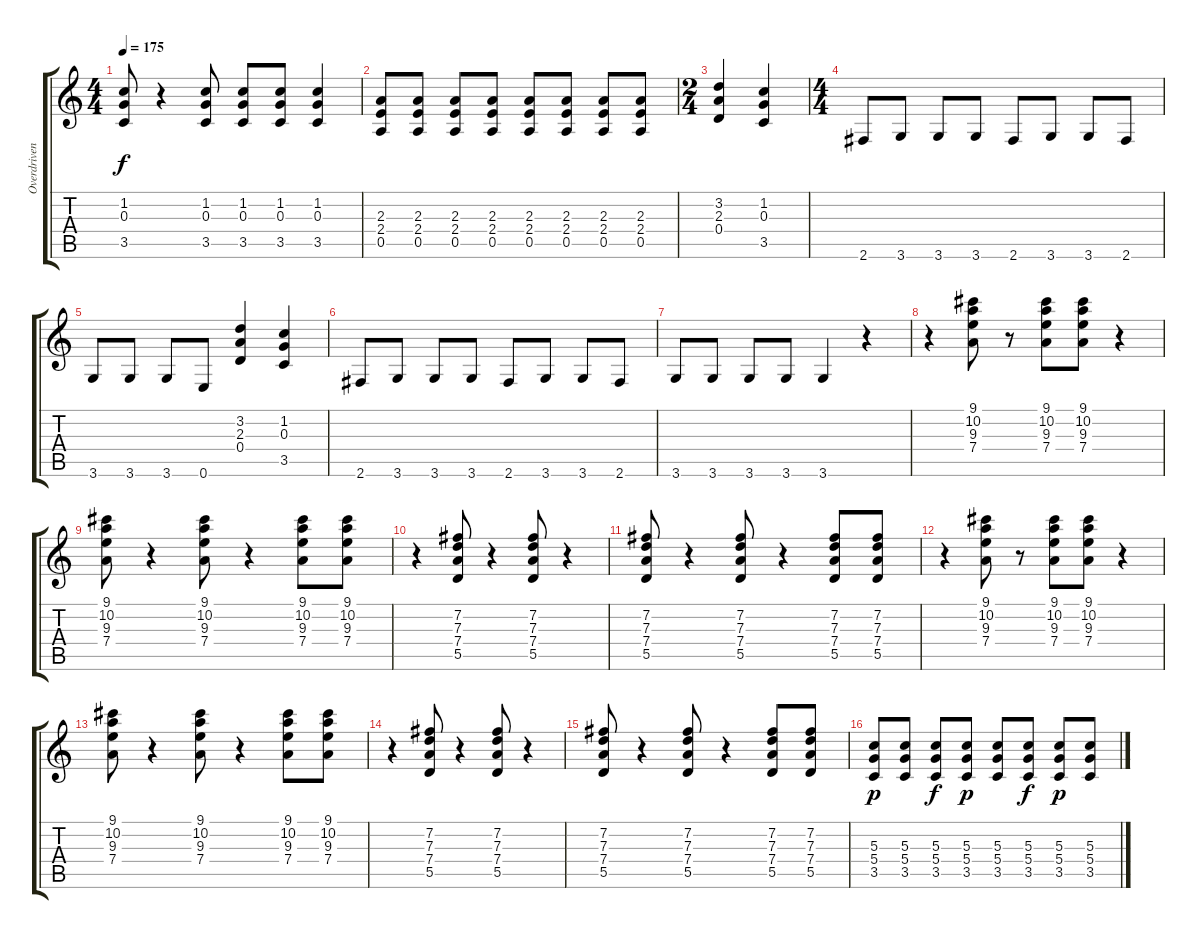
\track ("Overdriven" "Overdriven") {instrument overdrivenguitar}
\staff {score tabs}
\tuning (E4 B3 G3 D3 A2 E2) {hide}
\ts (4 4)
\tempo 175
\clef g2
\ks c
(1.2 0.3 3.5).8{dy f} r.4 (1.2 0.3 3.5).8 (1.2 0.3 3.5).8 (1.2 0.3 3.5).8 (1.2 0.3 3.5).4 |
(2.3 2.4 0.5).8 (2.3 2.4 0.5).8 (2.3 2.4 0.5).8 (2.3 2.4 0.5).8 (2.3 2.4 0.5).8 (2.3 2.4 0.5).8 (2.3 2.4 0.5).8 (2.3 2.4 0.5).8 |
\ts (2 4)
(3.2 2.3 0.4).4 (1.2 0.3 3.5).4 |
\ts (4 4)
2.6.8 3.6.8 3.6.8 3.6.8 2.6.8 3.6.8 3.6.8 2.6.8 |
3.6.8 3.6.8 3.6.8 0.6.8 (3.2 2.3 0.4).4 (1.2 0.3 3.5).4 |
2.6.8 3.6.8 3.6.8 3.6.8 2.6.8 3.6.8 3.6.8 2.6.8 |
3.6.8 3.6.8 3.6.8 3.6.8 3.6.4 r.4 |
r.4 (9.1 10.2 9.3 7.4).8 r.8 (9.1 10.2 9.3 7.4).8 (9.1 10.2 9.3 7.4).8 r.4 |
(9.1 10.2 9.3 7.4).8 r.4 (9.1 10.2 9.3 7.4).8 r.4 (9.1 10.2 9.3 7.4).8 (9.1 10.2 9.3 7.4).8 |
r.4 (7.2 7.3 7.4 5.5).8 r.4 (7.2 7.3 7.4 5.5).8 r.4 |
(7.2 7.3 7.4 5.5).8 r.4 (7.2 7.3 7.4 5.5).8 r.4 (7.2 7.3 7.4 5.5).8 (7.2 7.3 7.4 5.5).8 |
r.4 (9.1 10.2 9.3 7.4).8 r.8 (9.1 10.2 9.3 7.4).8 (9.1 10.2 9.3 7.4).8 r.4 |
(9.1 10.2 9.3 7.4).8 r.4 (9.1 10.2 9.3 7.4).8 r.4 (9.1 10.2 9.3 7.4).8 (9.1 10.2 9.3 7.4).8 |
r.4 (7.2 7.3 7.4 5.5).8 r.4 (7.2 7.3 7.4 5.5).8 r.4 |
(7.2 7.3 7.4 5.5).8 r.4 (7.2 7.3 7.4 5.5).8 r.4 (7.2 7.3 7.4 5.5).8 (7.2 7.3 7.4 5.5).8 |
(5.3 5.4 3.5).8{dy p} (5.3 5.4 3.5).8 (5.3 5.4 3.5).8{dy f} (5.3 5.4 3.5).8{dy p} (5.3 5.4 3.5).8 (5.3 5.4 3.5).8{dy f} (5.3 5.4 3.5).8{dy p} (5.3 5.4 3.5).8
